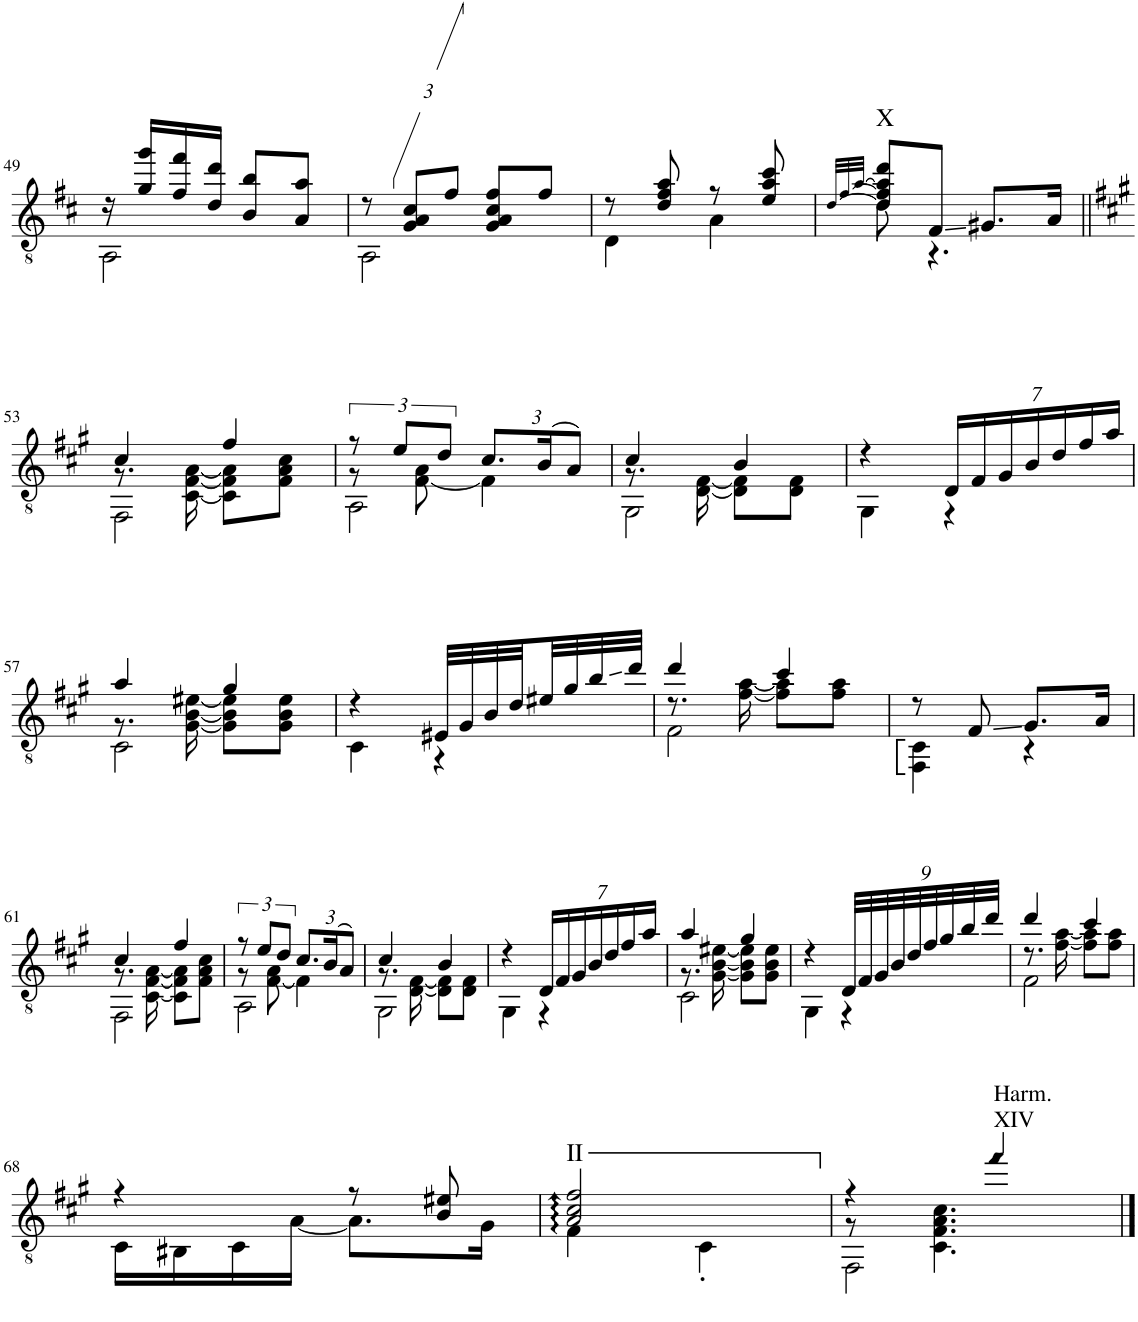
**kern
*part1
*staff1
*I"Guitarra clásica
*I'Guit.
!!LO:PB:g=z
*clefGv2
*k[f#c#]
*M2/4
=49
*^
16r	2AA\
16g/ 16gg/LL	.
16f#/ 16ff#/	.
16d/ 16dd/JJ	.
8B/ 8b/L	.
8A/ 8a/J	.
=50	=50
12r	2AA\
12G/ 12A/ 12c#/L	.
12f#/J	.
8G/ 8A/ 8c#/ 8f#/L	.
8f#/J	.
=51	=51
8r	4D\
8d/ 8f#/ 8a/	.
8r	4A\
8e/ 8a/ 8cc#/	.
=52	=52
[32qd/LLL	.
[32qf#/	.
[32qa/JJJ	.
!LO:TX:a:t=X	!
8d/] 8f#/] 8a/] 8dd/L	8d\
8F#/J	4.r
8.G#X/L	.
16A/Jk	.
*v	*v
!!LO:LB:g=z
=53||
*k[f#c#g#]
*^
*	*^
4c#/	8.r	2FF#\
.	[16C#\ [16F#\ [16A\	.
4f#/	8C#\] 8F#\] 8A\]L	.
.	8F#\ 8A\ 8c#\J	.
=54	=54	=54
12r	8r	2AA\
12e/L	.	.
.	[8F#\ 8A\	.
12d/J	.	.
*Xbrackettup	*	*
12.c#/L	4F#\]	.
(24B/K	.	.
12A/J)	.	.
=55	=55	=55
4c#/	8.r	2GG#\
.	[16D\ [16F#\	.
4B/	8D\] 8F#\]L	.
.	8D\ 8F#\J	.
*	*v	*v
=56	=56
4r	4GG#\
28D/LL	4r
28F#/	.
28G#/	.
28B/	.
28d/	.
28f#/	.
28a/JJ	.
!!LO:LB:g=z	!!
=57	=57
*	*^
4a/	8.r	2C#\
.	[16G#\ [16B\ [16e#X\	.
4g#/	8G#\] 8B\] 8e#\]L	.
.	8G#\ 8B\ 8e#\J	.
*	*v	*v
=58	=58
4r	4C#\
32E#X/LLL	4r
32G#/	.
32B/	.
32d/	.
32e#X/	.
32g#/	.
32b/	.
32dd/JJJ	.
=59	=59
*	*^
4dd/	8.r	2F#\
.	[16f#\ [16a\	.
4cc#/	8f#\] 8a\]L	.
.	8f#\ 8a\J	.
*	*v	*v
=60	=60
8r	4FF#\ 4C#\
8F#/	.
8.G#/L	4r
16A/Jk	.
!!LO:LB:g=z	!!
=61	=61
*	*^
4c#/	8.r	2FF#\
.	[16C#\ [16F#\ [16A\	.
4f#/	8C#\] 8F#\] 8A\]L	.
.	8F#\ 8A\ 8c#\J	.
=62	=62	=62
*brackettup	*	*
12r	8r	2AA\
12e/L	.	.
.	[8F#\ 8A\	.
12d/J	.	.
*Xbrackettup	*	*
12.c#/L	4F#\]	.
(24B/K	.	.
12A/J)	.	.
=63	=63	=63
4c#/	8.r	2GG#\
.	[16D\ [16F#\	.
4B/	8D\] 8F#\]L	.
.	8D\ 8F#\J	.
*	*v	*v
=64	=64
4r	4GG#\
28D/LL	4r
28F#/	.
28G#/	.
28B/	.
28d/	.
28f#/	.
28a/JJ	.
=65	=65
*	*^
4a/	8.r	2C#\
.	[16G#\ [16B\ [16e#X\	.
4g#/	8G#\] 8B\] 8e#\]L	.
.	8G#\ 8B\ 8e#\J	.
*	*v	*v
=66	=66
4r	4GG#\
36D/LLL	4r
36F#/	.
36G#/	.
36B/	.
36d/	.
36f#/	.
36g#/	.
36b/	.
36dd/JJJ	.
=67	=67
*	*^
4dd/	8.r	2F#\
.	[16f#\ [16a\	.
4cc#/	8f#\] 8a\]L	.
.	8f#\ 8a\J	.
*	*v	*v
!!LO:LB:g=z
=68	=68
4r	16C#\LL
.	16BB#X\
.	16C#\
.	[16A\JJ
8r	8.A\L]
8B/ 8e#X/	.
.	16G#\Jk
=69	=69
!LO:TX:a:t=II	!
2A/ 2c#/ 2f#/	4F#\
.	4C#'\
=70	=70
*	*^
4r	8r	2FF#\
.	4.C#\ 4.F#\ 4.A\ 4.c#\	.
!LO:TX:a:t=Harm.	!	!
!LO:TX:a:t=XIV	!	!
!LO:N:head=diamond	!	!
4ff#/	.	.
*v	*v	*v
==
*-
